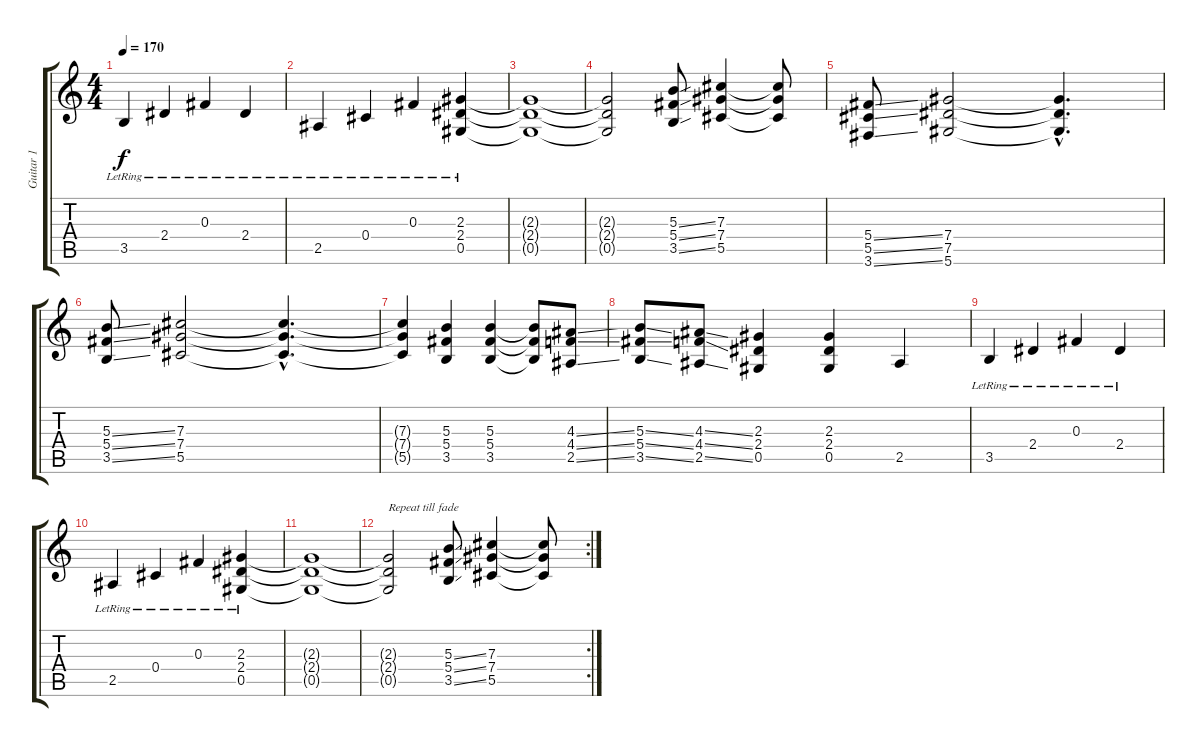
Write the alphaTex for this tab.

\track ("Guitar 1" "Guitar 1") {instrument distortionguitar}
\staff {score tabs}
\tuning (Eb4 Bb3 Gb3 Db3 Ab2 Eb2) {hide}
\ts (4 4)
\tempo 170
\clef g2
\ks c
3.5{lr}.4{dy f} 2.4{lr}.4 0.3{lr}.4 2.4{lr}.4 |
2.5{lr}.4 0.4{lr}.4 0.3{lr}.4 (2.3{lr} 2.4{lr} 0.5{lr}).4 |
(2.3{t} 2.4{t} 0.5{t}).1 |
(2.3{t} 2.4{t} 0.5{t}).2 (5.3{ss} 5.4{ss} 3.5{ss}).8 (7.3 7.4 5.5).4 (7.3{t} 7.4{t} 5.5{t}).8 |
(5.4{ss} 5.5{ss} 3.6{ss}).8 (7.4 7.5 5.6).2 (7.4{hac t} 7.5{hac t} 5.6{hac t}).4{d} |
(5.3{ss} 5.4{ss} 3.5{ss}).8 (7.3 7.4 5.5).2 (7.3{hac t} 7.4{hac t} 5.5{hac t}).4{d} |
(7.3{t} 7.4{t} 5.5{t}).4 (5.3 5.4 3.5).4 (5.3 5.4 3.5).4 (5.3{t} 5.4{t} 3.5{t}).8 (4.3{ss} 4.4{ss} 2.5{ss}).8 |
(5.3{ss} 5.4{ss} 3.5{ss}).8 (4.3{ss} 4.4{ss} 2.5{ss}).8 (2.3 2.4 0.5).4 (2.3 2.4 0.5).4 2.5.4 |
3.5{lr}.4 2.4{lr}.4 0.3{lr}.4 2.4{lr}.4 |
2.5{lr}.4 0.4{lr}.4 0.3{lr}.4 (2.3{lr} 2.4{lr} 0.5{lr}).4 |
(2.3{t} 2.4{t} 0.5{t}).1 |
\rc 2
(2.3{t} 2.4{t} 0.5{t}).2{txt "Repeat till fade"} (5.3{ss} 5.4{ss} 3.5{ss}).8 (7.3 7.4 5.5).4 (7.3{t} 7.4{t} 5.5{t}).8
